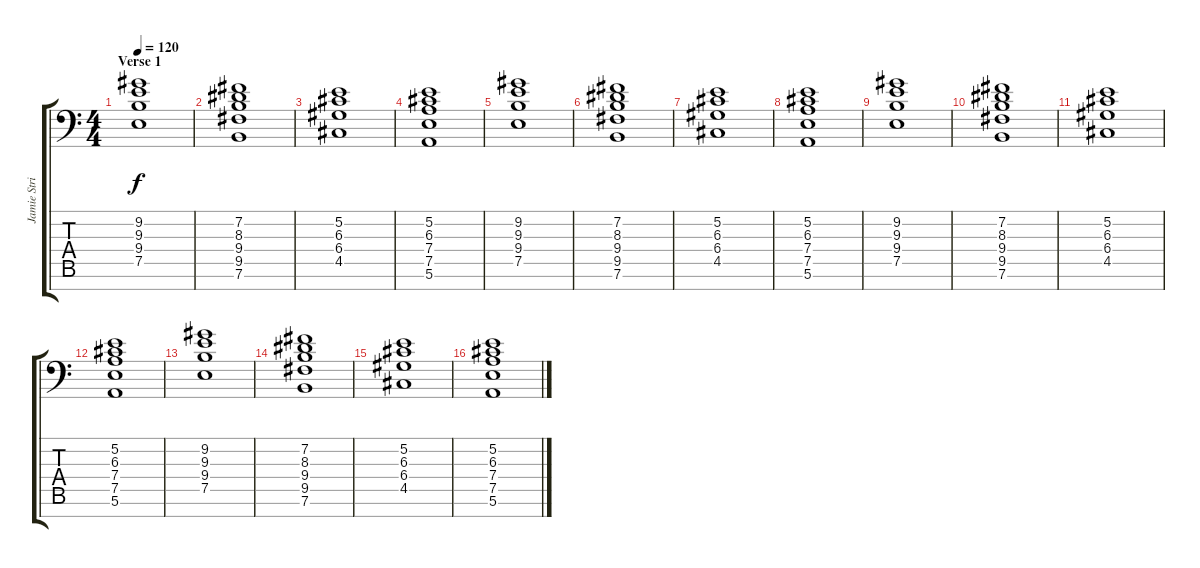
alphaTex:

\track ("Jamie Strings" "Jamie Stri") {instrument synthstrings1}
\staff {score tabs}
\tuning (E4 B3 G3 D3 A2 E2 E1) {hide}
\ts (4 4)
\section ("" "Verse 1")
\tempo 120
\clef f4
\ks c
(9.2 9.3 9.4 7.5).1{dy f} |
(7.2 8.3 9.4 9.5 7.6).1 |
(5.2 6.3 6.4 4.5).1 |
(5.2 6.3 7.4 7.5 5.6).1 |
(9.2 9.3 9.4 7.5).1 |
(7.2 8.3 9.4 9.5 7.6).1 |
(5.2 6.3 6.4 4.5).1 |
(5.2 6.3 7.4 7.5 5.6).1 |
(9.2 9.3 9.4 7.5).1 |
(7.2 8.3 9.4 9.5 7.6).1 |
(5.2 6.3 6.4 4.5).1 |
(5.2 6.3 7.4 7.5 5.6).1 |
(9.2 9.3 9.4 7.5).1 |
(7.2 8.3 9.4 9.5 7.6).1 |
(5.2 6.3 6.4 4.5).1 |
(5.2 6.3 7.4 7.5 5.6).1
